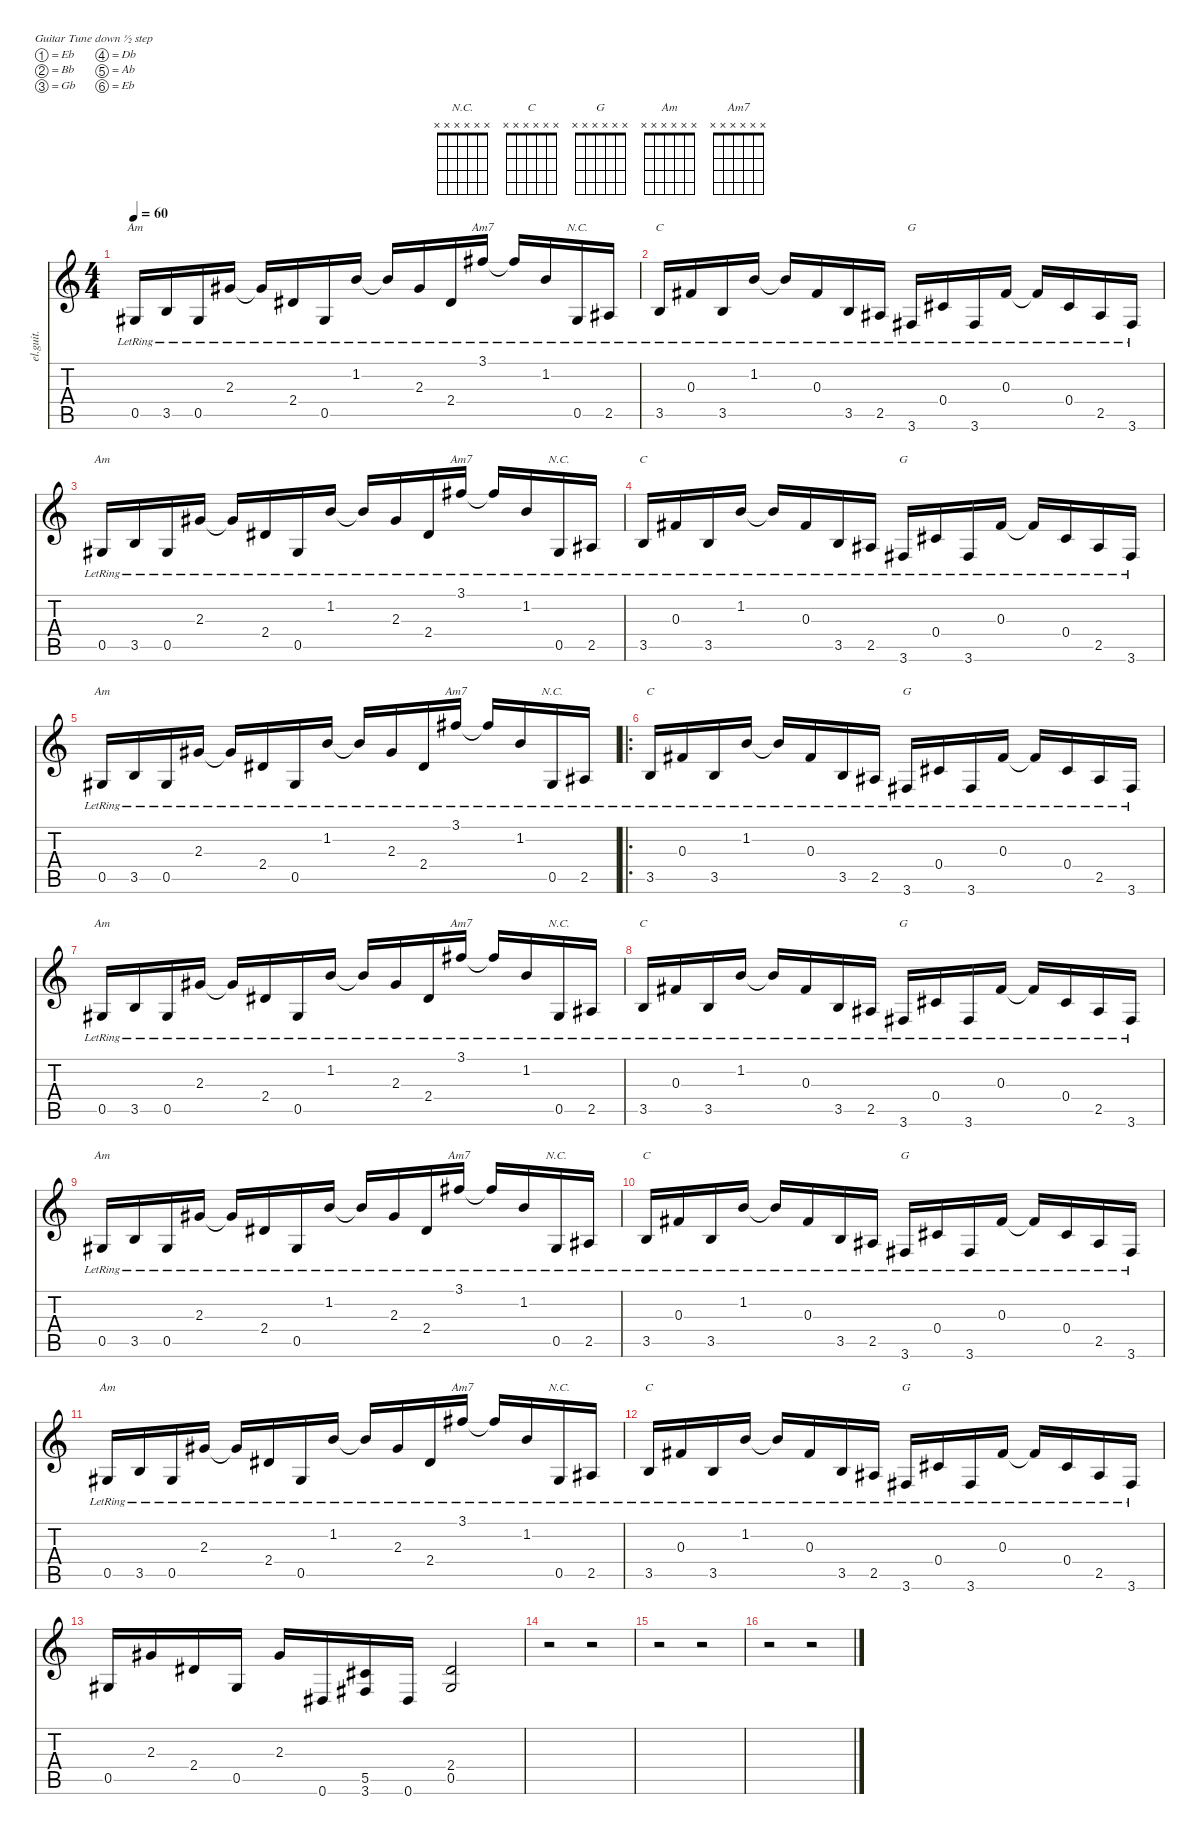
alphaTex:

\defaultSystemsLayout 4
\hideDynamics
\bracketExtendMode nobrackets
\otherSystemsTrackNameOrientation horizontal
\track ("Guitar 2" "el.guit.") {instrument electricguitarclean}
\staff {score tabs}
\tuning (Eb4 Bb3 Gb3 Db3 Ab2 Eb2)
\chord ("N.C." x x x x x x)
\chord ("C" x x x x x x)
\chord ("G" x x x x x x)
\chord ("Am" x x x x x x)
\chord ("Am7" x x x x x x)
\ts (4 4)
\tempo 60
\clef g2
\ks c
0.5{lr acc #}.16{ch "Am" dy f} 3.5{lr}.16 0.5{lr acc #}.16 2.3{lr acc #}.16 2.3{lr t acc #}.16 2.4{lr acc #}.16 0.5{lr acc #}.16 1.2{lr}.16 1.2{lr t}.16 2.3{lr acc #}.16 2.4{lr acc #}.16 3.1{lr acc #}.16{ch "Am7"} 3.1{lr t acc #}.16 1.2{lr}.16 0.5{lr acc #}.16{ch "N.C." dy fff} 2.5{lr acc #}.16 |
3.5{lr}.16{ch "C" dy f} 0.3{lr acc #}.16 3.5{lr}.16 1.2{lr}.16 1.2{lr t}.16 0.3{lr acc #}.16 3.5{lr}.16 2.5{lr acc #}.16 3.6{lr acc #}.16{ch "G"} 0.4{lr acc #}.16 3.6{lr acc #}.16 0.3{lr acc #}.16 0.3{lr t acc #}.16 0.4{lr acc #}.16 2.5{lr acc #}.16 3.6{lr acc #}.16 |
0.5{lr acc #}.16{ch "Am"} 3.5{lr}.16 0.5{lr acc #}.16 2.3{lr acc #}.16 2.3{lr t acc #}.16 2.4{lr acc #}.16 0.5{lr acc #}.16 1.2{lr}.16 1.2{lr t}.16 2.3{lr acc #}.16 2.4{lr acc #}.16 3.1{lr acc #}.16{ch "Am7"} 3.1{lr t acc #}.16 1.2{lr}.16 0.5{lr acc #}.16{ch "N.C." dy fff} 2.5{lr acc #}.16 |
3.5{lr}.16{ch "C" dy f} 0.3{lr acc #}.16 3.5{lr}.16 1.2{lr}.16 1.2{lr t}.16 0.3{lr acc #}.16 3.5{lr}.16 2.5{lr acc #}.16 3.6{lr acc #}.16{ch "G"} 0.4{lr acc #}.16 3.6{lr acc #}.16 0.3{lr acc #}.16 0.3{lr t acc #}.16 0.4{lr acc #}.16 2.5{lr acc #}.16 3.6{lr acc #}.16 |
0.5{lr acc #}.16{ch "Am"} 3.5{lr}.16 0.5{lr acc #}.16 2.3{lr acc #}.16 2.3{lr t acc #}.16 2.4{lr acc #}.16 0.5{lr acc #}.16 1.2{lr}.16 1.2{lr t}.16 2.3{lr acc #}.16 2.4{lr acc #}.16 3.1{lr acc #}.16{ch "Am7"} 3.1{lr t acc #}.16 1.2{lr}.16 0.5{lr acc #}.16{ch "N.C." dy fff} 2.5{lr acc #}.16 |
\ro
3.5{lr}.16{ch "C" dy f} 0.3{lr acc #}.16 3.5{lr}.16 1.2{lr}.16 1.2{lr t}.16 0.3{lr acc #}.16 3.5{lr}.16 2.5{lr acc #}.16 3.6{lr acc #}.16{ch "G"} 0.4{lr acc #}.16 3.6{lr acc #}.16 0.3{lr acc #}.16 0.3{lr t acc #}.16 0.4{lr acc #}.16 2.5{lr acc #}.16 3.6{lr acc #}.16 |
0.5{lr acc #}.16{ch "Am"} 3.5{lr}.16 0.5{lr acc #}.16 2.3{lr acc #}.16 2.3{lr t acc #}.16 2.4{lr acc #}.16 0.5{lr acc #}.16 1.2{lr}.16 1.2{lr t}.16 2.3{lr acc #}.16 2.4{lr acc #}.16 3.1{lr acc #}.16{ch "Am7"} 3.1{lr t acc #}.16 1.2{lr}.16 0.5{lr acc #}.16{ch "N.C." dy fff} 2.5{lr acc #}.16 |
3.5{lr}.16{ch "C" dy f} 0.3{lr acc #}.16 3.5{lr}.16 1.2{lr}.16 1.2{lr t}.16 0.3{lr acc #}.16 3.5{lr}.16 2.5{lr acc #}.16 3.6{lr acc #}.16{ch "G"} 0.4{lr acc #}.16 3.6{lr acc #}.16 0.3{lr acc #}.16 0.3{lr t acc #}.16 0.4{lr acc #}.16 2.5{lr acc #}.16 3.6{lr acc #}.16 |
0.5{lr acc #}.16{ch "Am"} 3.5{lr}.16 0.5{lr acc #}.16 2.3{lr acc #}.16 2.3{lr t acc #}.16 2.4{lr acc #}.16 0.5{lr acc #}.16 1.2{lr}.16 1.2{lr t}.16 2.3{lr acc #}.16 2.4{lr acc #}.16 3.1{lr acc #}.16{ch "Am7"} 3.1{lr t acc #}.16 1.2{lr}.16 0.5{lr acc #}.16{ch "N.C." dy fff} 2.5{lr acc #}.16 |
3.5{lr}.16{ch "C" dy f} 0.3{lr acc #}.16 3.5{lr}.16 1.2{lr}.16 1.2{lr t}.16 0.3{lr acc #}.16 3.5{lr}.16 2.5{lr acc #}.16 3.6{lr acc #}.16{ch "G"} 0.4{lr acc #}.16 3.6{lr acc #}.16 0.3{lr acc #}.16 0.3{lr t acc #}.16 0.4{lr acc #}.16 2.5{lr acc #}.16 3.6{lr acc #}.16 |
0.5{lr acc #}.16{ch "Am"} 3.5{lr}.16 0.5{lr acc #}.16 2.3{lr acc #}.16 2.3{lr t acc #}.16 2.4{lr acc #}.16 0.5{lr acc #}.16 1.2{lr}.16 1.2{lr t}.16 2.3{lr acc #}.16 2.4{lr acc #}.16 3.1{lr acc #}.16{ch "Am7"} 3.1{lr t acc #}.16 1.2{lr}.16 0.5{lr acc #}.16{ch "N.C." dy fff} 2.5{lr acc #}.16 |
3.5{lr}.16{ch "C" dy f} 0.3{lr acc #}.16 3.5{lr}.16 1.2{lr}.16 1.2{lr t}.16 0.3{lr acc #}.16 3.5{lr}.16 2.5{lr acc #}.16 3.6{lr acc #}.16{ch "G"} 0.4{lr acc #}.16 3.6{lr acc #}.16 0.3{lr acc #}.16 0.3{lr t acc #}.16 0.4{lr acc #}.16 2.5{lr acc #}.16 3.6{lr acc #}.16 |
0.5{acc #}.16 2.3{acc #}.16 2.4{acc #}.16 0.5{acc #}.16 2.3{acc #}.16 0.6{acc #}.16 (5.5{acc #} 3.6{acc #}).16 0.6{acc #}.16 (2.4{acc #} 0.5{acc #}).2 |
r.2 r.2 |
r.2 r.2 |
r.2 r.2
